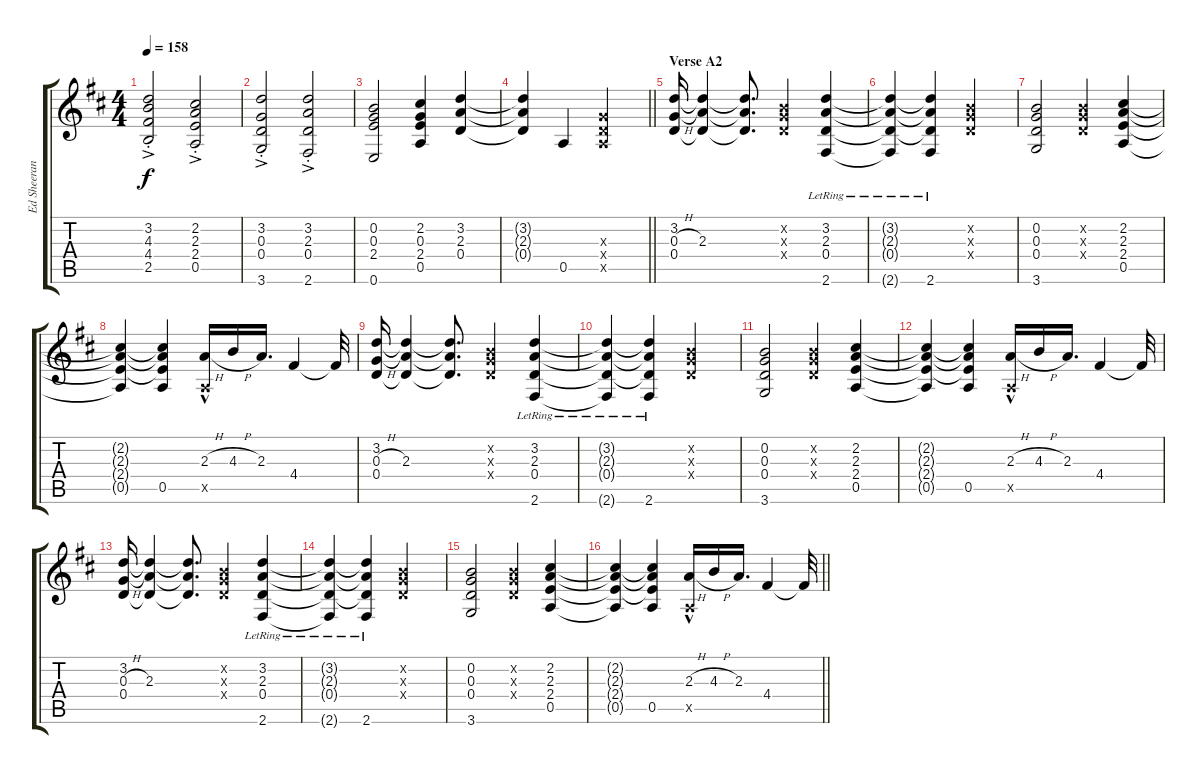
\track ("Ed Sheeran Acoustic Guitar" "Ed Sheeran") {instrument acousticguitarsteel}
\staff {score tabs}
\tuning (E4 B3 G3 D3 A2 E2) {hide}
\ts (4 4)
\tempo 158
\clef g2
\ks d
(3.2{ac st} 4.3{ac st} 4.4{ac st} 2.5{ac st}).2{dy f} (2.2{ac st} 2.3{ac st} 2.4{ac st} 0.5{ac st}).2 |
(3.2{ac st} 0.3{ac st} 0.4{ac st} 3.6{ac st}).2 (3.2{ac st} 2.3{ac st} 0.4{ac st} 2.6{ac st}).2 |
(0.2 0.3 2.4 0.6).2 (2.2 0.3 2.4 0.5).4 (3.2 2.3 0.4).4 |
\barLineRight lightlight
(3.2{t} 2.3{t} 0.4{t}).4 0.5.4 (0.3{x} 0.4{x} 0.5{x}).2 |
\section ("" "Verse A2")
(3.2 0.3{h} 0.4).16 (3.2{t} 2.3 0.4{t}).4 (3.2{t} 2.3{t} 0.4{t}).8{d} (0.2{x} 0.3{x} 0.4{x}).4 (3.2{lr} 2.3{lr} 0.4{lr} 2.6{lr}).4 |
(3.2{lr t} 2.3{lr t} 0.4{lr t} 2.6{lr t}).4 (3.2{lr t} 2.3{lr t} 0.4{lr t} 2.6).4 (0.2{x} 0.3{x} 0.4{x}).2 |
(0.2 0.3 0.4 3.6).2 (0.2{x} 0.3{x} 0.4{x}).4 (2.2 2.3 2.4 0.5).4 |
(2.2{t} 2.3{t} 2.4{t} 0.5{t}).4 (2.2{t} 2.3{t} 2.4{t} 0.5).4 (2.3{h} 0.5{hac x}).16 4.3{h}.16 2.3.16{d} 4.4.4 4.4{t}.32 |
(3.2 0.3{h} 0.4).16 (3.2{t} 2.3 0.4{t}).4 (3.2{t} 2.3{t} 0.4{t}).8{d} (0.2{x} 0.3{x} 0.4{x}).4 (3.2{lr} 2.3{lr} 0.4{lr} 2.6{lr}).4 |
(3.2{lr t} 2.3{lr t} 0.4{lr t} 2.6{lr t}).4 (3.2{lr t} 2.3{lr t} 0.4{lr t} 2.6).4 (0.2{x} 0.3{x} 0.4{x}).2 |
(0.2 0.3 0.4 3.6).2 (0.2{x} 0.3{x} 0.4{x}).4 (2.2 2.3 2.4 0.5).4 |
(2.2{t} 2.3{t} 2.4{t} 0.5{t}).4 (2.2{t} 2.3{t} 2.4{t} 0.5).4 (2.3{h} 0.5{hac x}).16 4.3{h}.16 2.3.16{d} 4.4.4 4.4{t}.32 |
(3.2 0.3{h} 0.4).16 (3.2{t} 2.3 0.4{t}).4 (3.2{t} 2.3{t} 0.4{t}).8{d} (0.2{x} 0.3{x} 0.4{x}).4 (3.2{lr} 2.3{lr} 0.4{lr} 2.6{lr}).4 |
(3.2{lr t} 2.3{lr t} 0.4{lr t} 2.6{lr t}).4 (3.2{lr t} 2.3{lr t} 0.4{lr t} 2.6).4 (0.2{x} 0.3{x} 0.4{x}).2 |
(0.2 0.3 0.4 3.6).2 (0.2{x} 0.3{x} 0.4{x}).4 (2.2 2.3 2.4 0.5).4 |
\barLineRight lightlight
(2.2{t} 2.3{t} 2.4{t} 0.5{t}).4 (2.2{t} 2.3{t} 2.4{t} 0.5).4 (2.3{h} 0.5{hac x}).16 4.3{h}.16 2.3.16{d} 4.4.4 4.4{t}.32
